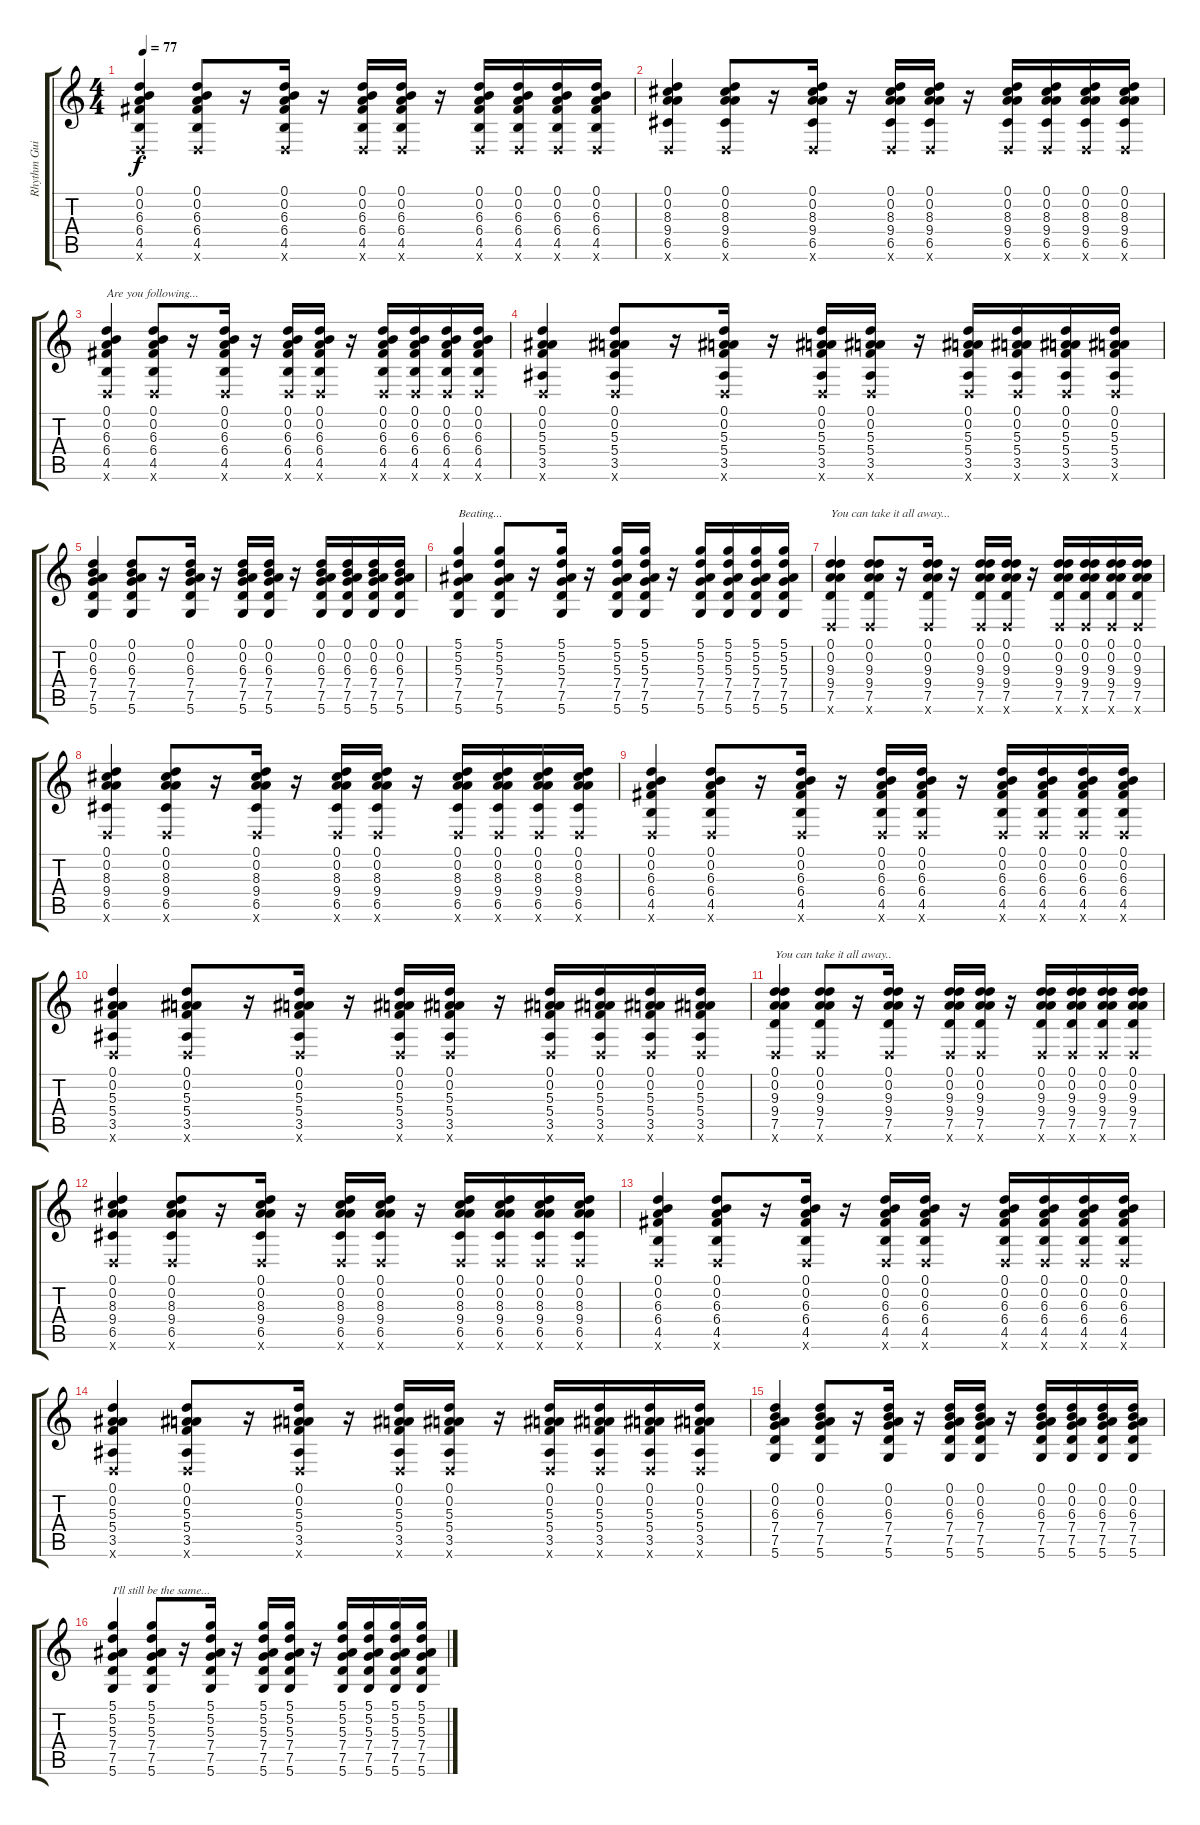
\track ("Rhythm Guitar" "Rhythm Gui") {instrument acousticguitarsteel}
\staff {score tabs}
\tuning (D4 A3 F3 C3 G2 D2) {hide}
\ts (4 4)
\tempo 77
\clef g2
\ks c
(0.1 0.2 6.3 6.4 4.5 0.6{x}).4{dy f} (0.1 0.2 6.3 6.4 4.5 0.6{x}).8 r.16 (0.1 0.2 6.3 6.4 4.5 0.6{x}).16 r.16 (0.1 0.2 6.3 6.4 4.5 0.6{x}).16 (0.1 0.2 6.3 6.4 4.5 0.6{x}).16 r.16 (0.1 0.2 6.3 6.4 4.5 0.6{x}).16 (0.1 0.2 6.3 6.4 4.5 0.6{x}).16 (0.1 0.2 6.3 6.4 4.5 0.6{x}).16 (0.1 0.2 6.3 6.4 4.5 0.6{x}).16 |
(0.1 0.2 8.3 9.4 6.5 0.6{x}).4 (0.1 0.2 8.3 9.4 6.5 0.6{x}).8 r.16 (0.1 0.2 8.3 9.4 6.5 0.6{x}).16 r.16 (0.1 0.2 8.3 9.4 6.5 0.6{x}).16 (0.1 0.2 8.3 9.4 6.5 0.6{x}).16 r.16 (0.1 0.2 8.3 9.4 6.5 0.6{x}).16 (0.1 0.2 8.3 9.4 6.5 0.6{x}).16 (0.1 0.2 8.3 9.4 6.5 0.6{x}).16 (0.1 0.2 8.3 9.4 6.5 0.6{x}).16 |
(0.1 0.2 6.3 6.4 4.5 0.6{x}).4{txt "Are you following... "} (0.1 0.2 6.3 6.4 4.5 0.6{x}).8 r.16 (0.1 0.2 6.3 6.4 4.5 0.6{x}).16 r.16 (0.1 0.2 6.3 6.4 4.5 0.6{x}).16 (0.1 0.2 6.3 6.4 4.5 0.6{x}).16 r.16 (0.1 0.2 6.3 6.4 4.5 0.6{x}).16 (0.1 0.2 6.3 6.4 4.5 0.6{x}).16 (0.1 0.2 6.3 6.4 4.5 0.6{x}).16 (0.1 0.2 6.3 6.4 4.5 0.6{x}).16 |
(0.1 0.2 5.3 5.4 3.5 0.6{x}).4 (0.1 0.2 5.3 5.4 3.5 0.6{x}).8 r.16 (0.1 0.2 5.3 5.4 3.5 0.6{x}).16 r.16 (0.1 0.2 5.3 5.4 3.5 0.6{x}).16 (0.1 0.2 5.3 5.4 3.5 0.6{x}).16 r.16 (0.1 0.2 5.3 5.4 3.5 0.6{x}).16 (0.1 0.2 5.3 5.4 3.5 0.6{x}).16 (0.1 0.2 5.3 5.4 3.5 0.6{x}).16 (0.1 0.2 5.3 5.4 3.5 0.6{x}).16 |
(0.1 0.2 6.3 7.4 7.5 5.6).4 (0.1 0.2 6.3 7.4 7.5 5.6).8 r.16 (0.1 0.2 6.3 7.4 7.5 5.6).16 r.16 (0.1 0.2 6.3 7.4 7.5 5.6).16 (0.1 0.2 6.3 7.4 7.5 5.6).16 r.16 (0.1 0.2 6.3 7.4 7.5 5.6).16 (0.1 0.2 6.3 7.4 7.5 5.6).16 (0.1 0.2 6.3 7.4 7.5 5.6).16 (0.1 0.2 6.3 7.4 7.5 5.6).16 |
(5.1 5.2 5.3 7.4 7.5 5.6).4{txt "Beating..."} (5.1 5.2 5.3 7.4 7.5 5.6).8 r.16 (5.1 5.2 5.3 7.4 7.5 5.6).16 r.16 (5.1 5.2 5.3 7.4 7.5 5.6).16 (5.1 5.2 5.3 7.4 7.5 5.6).16 r.16 (5.1 5.2 5.3 7.4 7.5 5.6).16 (5.1 5.2 5.3 7.4 7.5 5.6).16 (5.1 5.2 5.3 7.4 7.5 5.6).16 (5.1 5.2 5.3 7.4 7.5 5.6).16 |
(0.1 0.2 9.3 9.4 7.5 0.6{x}).4{txt "You can take it all away..."} (0.1 0.2 9.3 9.4 7.5 0.6{x}).8 r.16 (0.1 0.2 9.3 9.4 7.5 0.6{x}).16 r.16 (0.1 0.2 9.3 9.4 7.5 0.6{x}).16 (0.1 0.2 9.3 9.4 7.5 0.6{x}).16 r.16 (0.1 0.2 9.3 9.4 7.5 0.6{x}).16 (0.1 0.2 9.3 9.4 7.5 0.6{x}).16 (0.1 0.2 9.3 9.4 7.5 0.6{x}).16 (0.1 0.2 9.3 9.4 7.5 0.6{x}).16 |
(0.1 0.2 8.3 9.4 6.5 0.6{x}).4 (0.1 0.2 8.3 9.4 6.5 0.6{x}).8 r.16 (0.1 0.2 8.3 9.4 6.5 0.6{x}).16 r.16 (0.1 0.2 8.3 9.4 6.5 0.6{x}).16 (0.1 0.2 8.3 9.4 6.5 0.6{x}).16 r.16 (0.1 0.2 8.3 9.4 6.5 0.6{x}).16 (0.1 0.2 8.3 9.4 6.5 0.6{x}).16 (0.1 0.2 8.3 9.4 6.5 0.6{x}).16 (0.1 0.2 8.3 9.4 6.5 0.6{x}).16 |
(0.1 0.2 6.3 6.4 4.5 0.6{x}).4 (0.1 0.2 6.3 6.4 4.5 0.6{x}).8 r.16 (0.1 0.2 6.3 6.4 4.5 0.6{x}).16 r.16 (0.1 0.2 6.3 6.4 4.5 0.6{x}).16 (0.1 0.2 6.3 6.4 4.5 0.6{x}).16 r.16 (0.1 0.2 6.3 6.4 4.5 0.6{x}).16 (0.1 0.2 6.3 6.4 4.5 0.6{x}).16 (0.1 0.2 6.3 6.4 4.5 0.6{x}).16 (0.1 0.2 6.3 6.4 4.5 0.6{x}).16 |
(0.1 0.2 5.3 5.4 3.5 0.6{x}).4 (0.1 0.2 5.3 5.4 3.5 0.6{x}).8 r.16 (0.1 0.2 5.3 5.4 3.5 0.6{x}).16 r.16 (0.1 0.2 5.3 5.4 3.5 0.6{x}).16 (0.1 0.2 5.3 5.4 3.5 0.6{x}).16 r.16 (0.1 0.2 5.3 5.4 3.5 0.6{x}).16 (0.1 0.2 5.3 5.4 3.5 0.6{x}).16 (0.1 0.2 5.3 5.4 3.5 0.6{x}).16 (0.1 0.2 5.3 5.4 3.5 0.6{x}).16 |
(0.1 0.2 9.3 9.4 7.5 0.6{x}).4{txt "You can take it all away.."} (0.1 0.2 9.3 9.4 7.5 0.6{x}).8 r.16 (0.1 0.2 9.3 9.4 7.5 0.6{x}).16 r.16 (0.1 0.2 9.3 9.4 7.5 0.6{x}).16 (0.1 0.2 9.3 9.4 7.5 0.6{x}).16 r.16 (0.1 0.2 9.3 9.4 7.5 0.6{x}).16 (0.1 0.2 9.3 9.4 7.5 0.6{x}).16 (0.1 0.2 9.3 9.4 7.5 0.6{x}).16 (0.1 0.2 9.3 9.4 7.5 0.6{x}).16 |
(0.1 0.2 8.3 9.4 6.5 0.6{x}).4 (0.1 0.2 8.3 9.4 6.5 0.6{x}).8 r.16 (0.1 0.2 8.3 9.4 6.5 0.6{x}).16 r.16 (0.1 0.2 8.3 9.4 6.5 0.6{x}).16 (0.1 0.2 8.3 9.4 6.5 0.6{x}).16 r.16 (0.1 0.2 8.3 9.4 6.5 0.6{x}).16 (0.1 0.2 8.3 9.4 6.5 0.6{x}).16 (0.1 0.2 8.3 9.4 6.5 0.6{x}).16 (0.1 0.2 8.3 9.4 6.5 0.6{x}).16 |
(0.1 0.2 6.3 6.4 4.5 0.6{x}).4 (0.1 0.2 6.3 6.4 4.5 0.6{x}).8 r.16 (0.1 0.2 6.3 6.4 4.5 0.6{x}).16 r.16 (0.1 0.2 6.3 6.4 4.5 0.6{x}).16 (0.1 0.2 6.3 6.4 4.5 0.6{x}).16 r.16 (0.1 0.2 6.3 6.4 4.5 0.6{x}).16 (0.1 0.2 6.3 6.4 4.5 0.6{x}).16 (0.1 0.2 6.3 6.4 4.5 0.6{x}).16 (0.1 0.2 6.3 6.4 4.5 0.6{x}).16 |
(0.1 0.2 5.3 5.4 3.5 0.6{x}).4 (0.1 0.2 5.3 5.4 3.5 0.6{x}).8 r.16 (0.1 0.2 5.3 5.4 3.5 0.6{x}).16 r.16 (0.1 0.2 5.3 5.4 3.5 0.6{x}).16 (0.1 0.2 5.3 5.4 3.5 0.6{x}).16 r.16 (0.1 0.2 5.3 5.4 3.5 0.6{x}).16 (0.1 0.2 5.3 5.4 3.5 0.6{x}).16 (0.1 0.2 5.3 5.4 3.5 0.6{x}).16 (0.1 0.2 5.3 5.4 3.5 0.6{x}).16 |
(0.1 0.2 6.3 7.4 7.5 5.6).4 (0.1 0.2 6.3 7.4 7.5 5.6).8 r.16 (0.1 0.2 6.3 7.4 7.5 5.6).16 r.16 (0.1 0.2 6.3 7.4 7.5 5.6).16 (0.1 0.2 6.3 7.4 7.5 5.6).16 r.16 (0.1 0.2 6.3 7.4 7.5 5.6).16 (0.1 0.2 6.3 7.4 7.5 5.6).16 (0.1 0.2 6.3 7.4 7.5 5.6).16 (0.1 0.2 6.3 7.4 7.5 5.6).16 |
(5.1 5.2 5.3 7.4 7.5 5.6).4{txt "I'll still be the same..."} (5.1 5.2 5.3 7.4 7.5 5.6).8 r.16 (5.1 5.2 5.3 7.4 7.5 5.6).16 r.16 (5.1 5.2 5.3 7.4 7.5 5.6).16 (5.1 5.2 5.3 7.4 7.5 5.6).16 r.16 (5.1 5.2 5.3 7.4 7.5 5.6).16 (5.1 5.2 5.3 7.4 7.5 5.6).16 (5.1 5.2 5.3 7.4 7.5 5.6).16 (5.1 5.2 5.3 7.4 7.5 5.6).16
